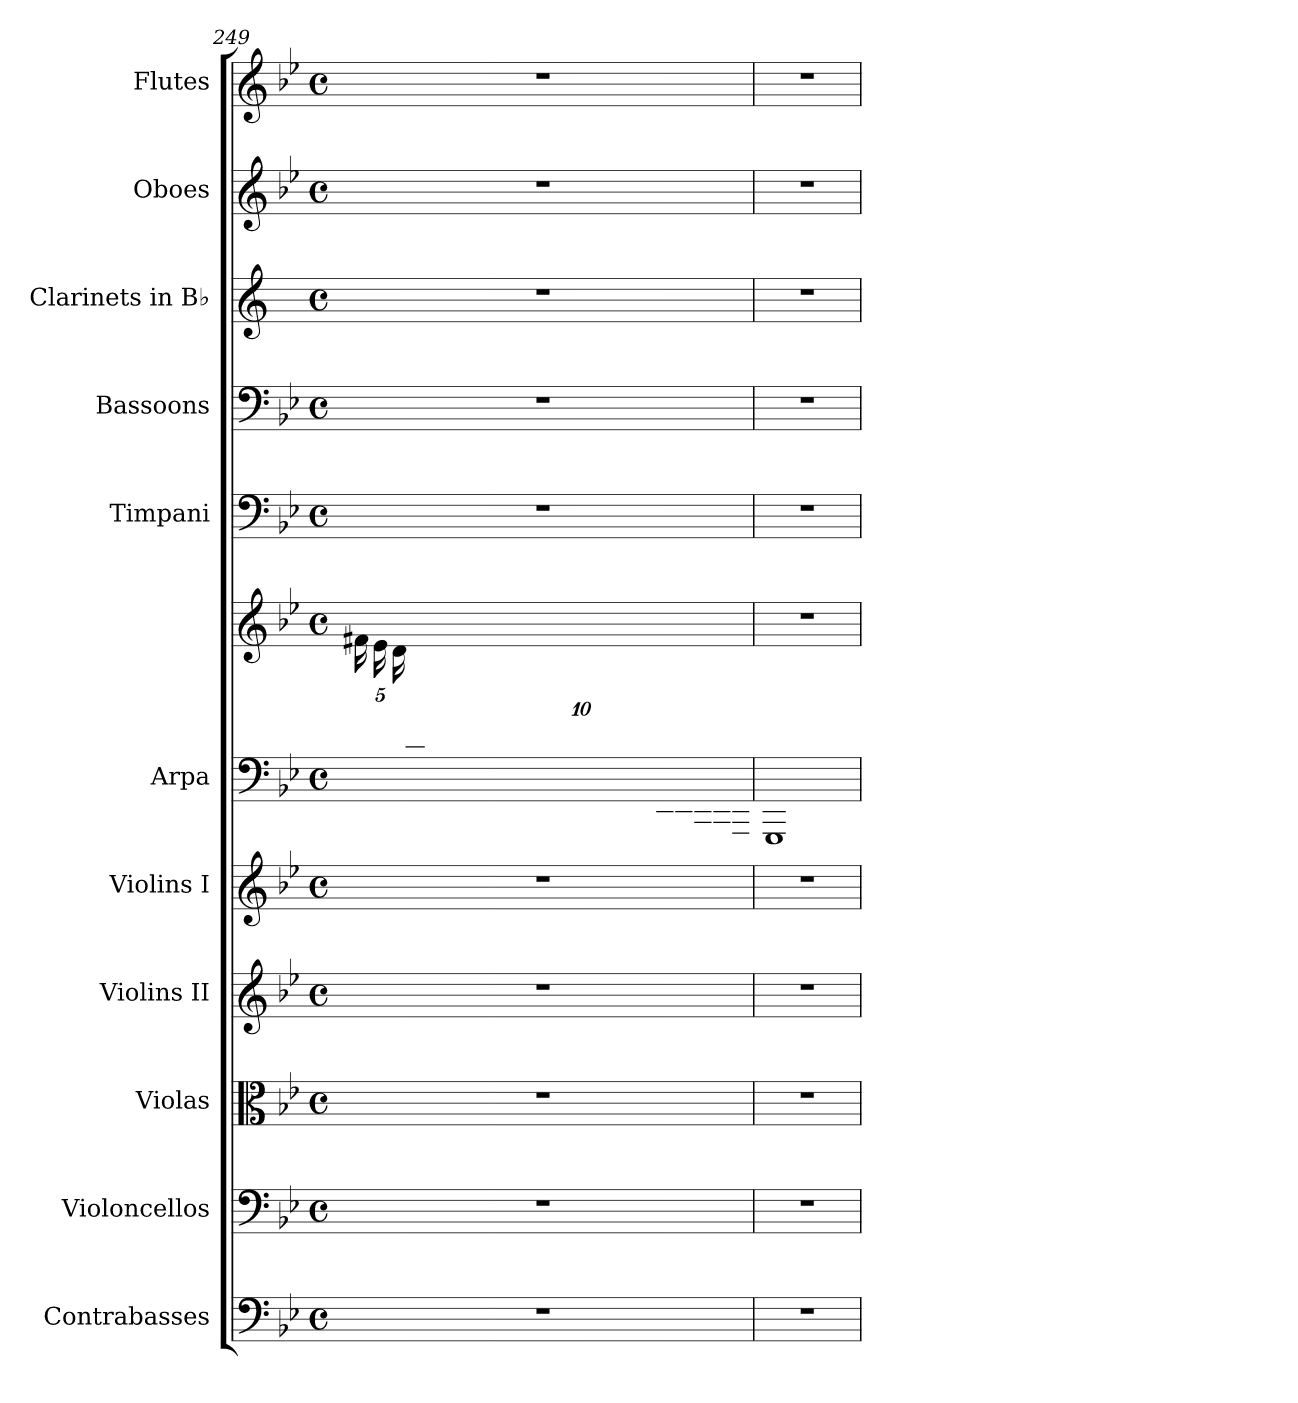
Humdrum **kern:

**kern	**kern	**kern	**kern	**kern	**kern	**kern	**kern	**kern	**kern	**kern	**kern
*part11	*part10	*part9	*part8	*part7	*part6	*part6	*part5	*part4	*part3	*part2	*part1
*staff12	*staff11	*staff10	*staff9	*staff8	*staff7	*staff6	*staff5	*staff4	*staff3	*staff2	*staff1
*I"Contrabasses	*I"Violoncellos	*I"Violas	*I"Violins II	*I"Violins I	*I"Arpa	*	*I"Timpani	*I"Bassoons	*I"Clarinets in B♭	*I"Oboes	*I"Flutes
*I'Cb.	*I'Vc.	*I'Vla.	*I'Vln. II	*I'Vln. I	*I'Arp.	*	*I'Timp.	*I'Bsn.	*	*I'Ob.	*I'Fl.
!!LO:PB:g=z
*clefF4	*clefF4	*clefC3	*clefG2	*clefG2	*clefF4	*clefG2	*clefF4	*clefF4	*clefG2	*clefG2	*clefG2
*ITrd7c12	*	*	*	*	*	*	*	*	*ITrd1c2	*	*
*k[b-e-]	*k[b-e-]	*k[b-e-]	*k[b-e-]	*k[b-e-]	*k[b-e-]	*k[b-e-]	*k[b-e-]	*k[b-e-]	*k[b-e-]	*k[b-e-]	*k[b-e-]
*M4/4	*M4/4	*M4/4	*M4/4	*M4/4	*M4/4	*M4/4	*M4/4	*M4/4	*M4/4	*M4/4	*M4/4
*met(c)	*met(c)	*met(c)	*met(c)	*met(c)	*met(c)	*met(c)	*met(c)	*met(c)	*met(c)	*met(c)	*met(c)
=249	=249	=249	=249	=249	=249	=249	=249	=249	=249	=249	=249
*	*	*	*	*	*^	*	*	*	*	*	*
*	*	*	*	*	*	*	*Xbrackettup	*	*	*	*	*
1r	1r	1r	1r	1r	10.ryy	1ryy	20f#X\L	1r	1r	1r	1r	1r
.	.	.	.	.	.	.	20e-\	.	.	.	.	.
.	.	.	.	.	.	.	20d\	.	.	.	.	.
.	.	.	.	.	20c/	.	20%17ryy	.	.	.	.	.
.	.	.	.	.	20B-/	.	.	.	.	.	.	.
.	.	.	.	.	20A/	.	.	.	.	.	.	.
.	.	.	.	.	20G/	.	.	.	.	.	.	.
.	.	.	.	.	20F#X/	.	.	.	.	.	.	.
.	.	.	.	.	20E-/	.	.	.	.	.	.	.
.	.	.	.	.	20D/	.	.	.	.	.	.	.
.	.	.	.	.	20C/	.	.	.	.	.	.	.
.	.	.	.	.	20BB-/	.	.	.	.	.	.	.
.	.	.	.	.	20AA/	.	.	.	.	.	.	.
.	.	.	.	.	20GG/	.	.	.	.	.	.	.
.	.	.	.	.	20FF#X/	.	.	.	.	.	.	.
.	.	.	.	.	20EE-/	.	.	.	.	.	.	.
.	.	.	.	.	20DD/	.	.	.	.	.	.	.
.	.	.	.	.	20CC/	.	.	.	.	.	.	.
.	.	.	.	.	20BBB-/	.	.	.	.	.	.	.
.	.	.	.	.	20AAA/J	.	.	.	.	.	.	.
*	*	*	*	*	*v	*v	*	*	*	*	*	*
=250	=250	=250	=250	=250	=250	=250	=250	=250	=250	=250	=250
1r	1r	1r	1r	1r	1GGG	1r	1r	1r	1r	1r	1r
=	=	=	=	=	=	=	=	=	=	=	=
*-	*-	*-	*-	*-	*-	*-	*-	*-	*-	*-	*-
